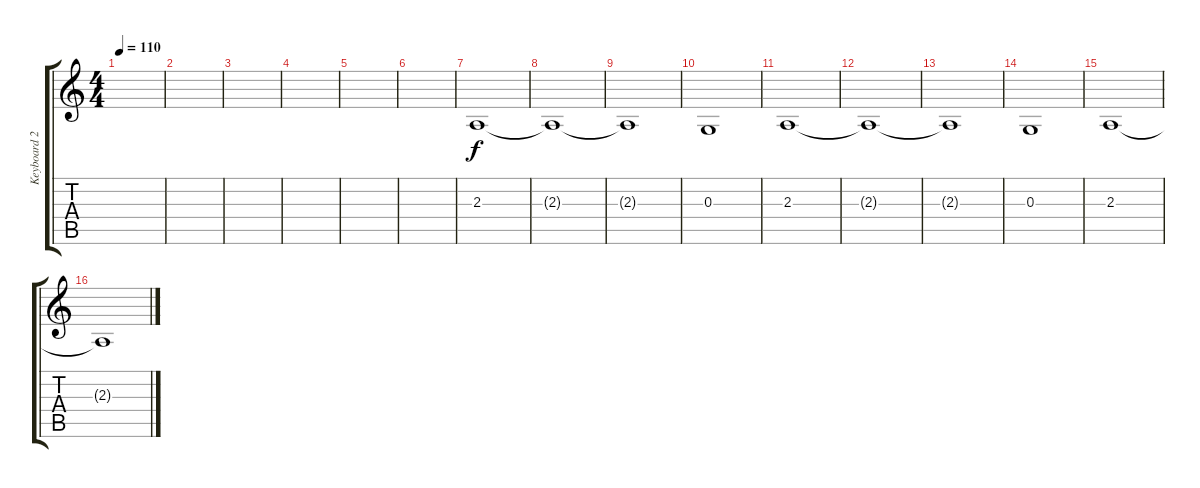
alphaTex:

\track ("Keyboard 2" "Keyboard 2") {instrument synthstrings2}
\staff {score tabs}
\tuning (E4 B3 G3 D3 A2 E2) {hide}
\ts (4 4)
\tempo 110
\clef g2
\ks c
|
|
|
|
|
|
2.3.1 |
2.3{t}.1 |
2.3{t}.1 |
0.3.1 |
2.3.1 |
2.3{t}.1 |
2.3{t}.1 |
0.3.1 |
2.3.1 |
2.3{t}.1
